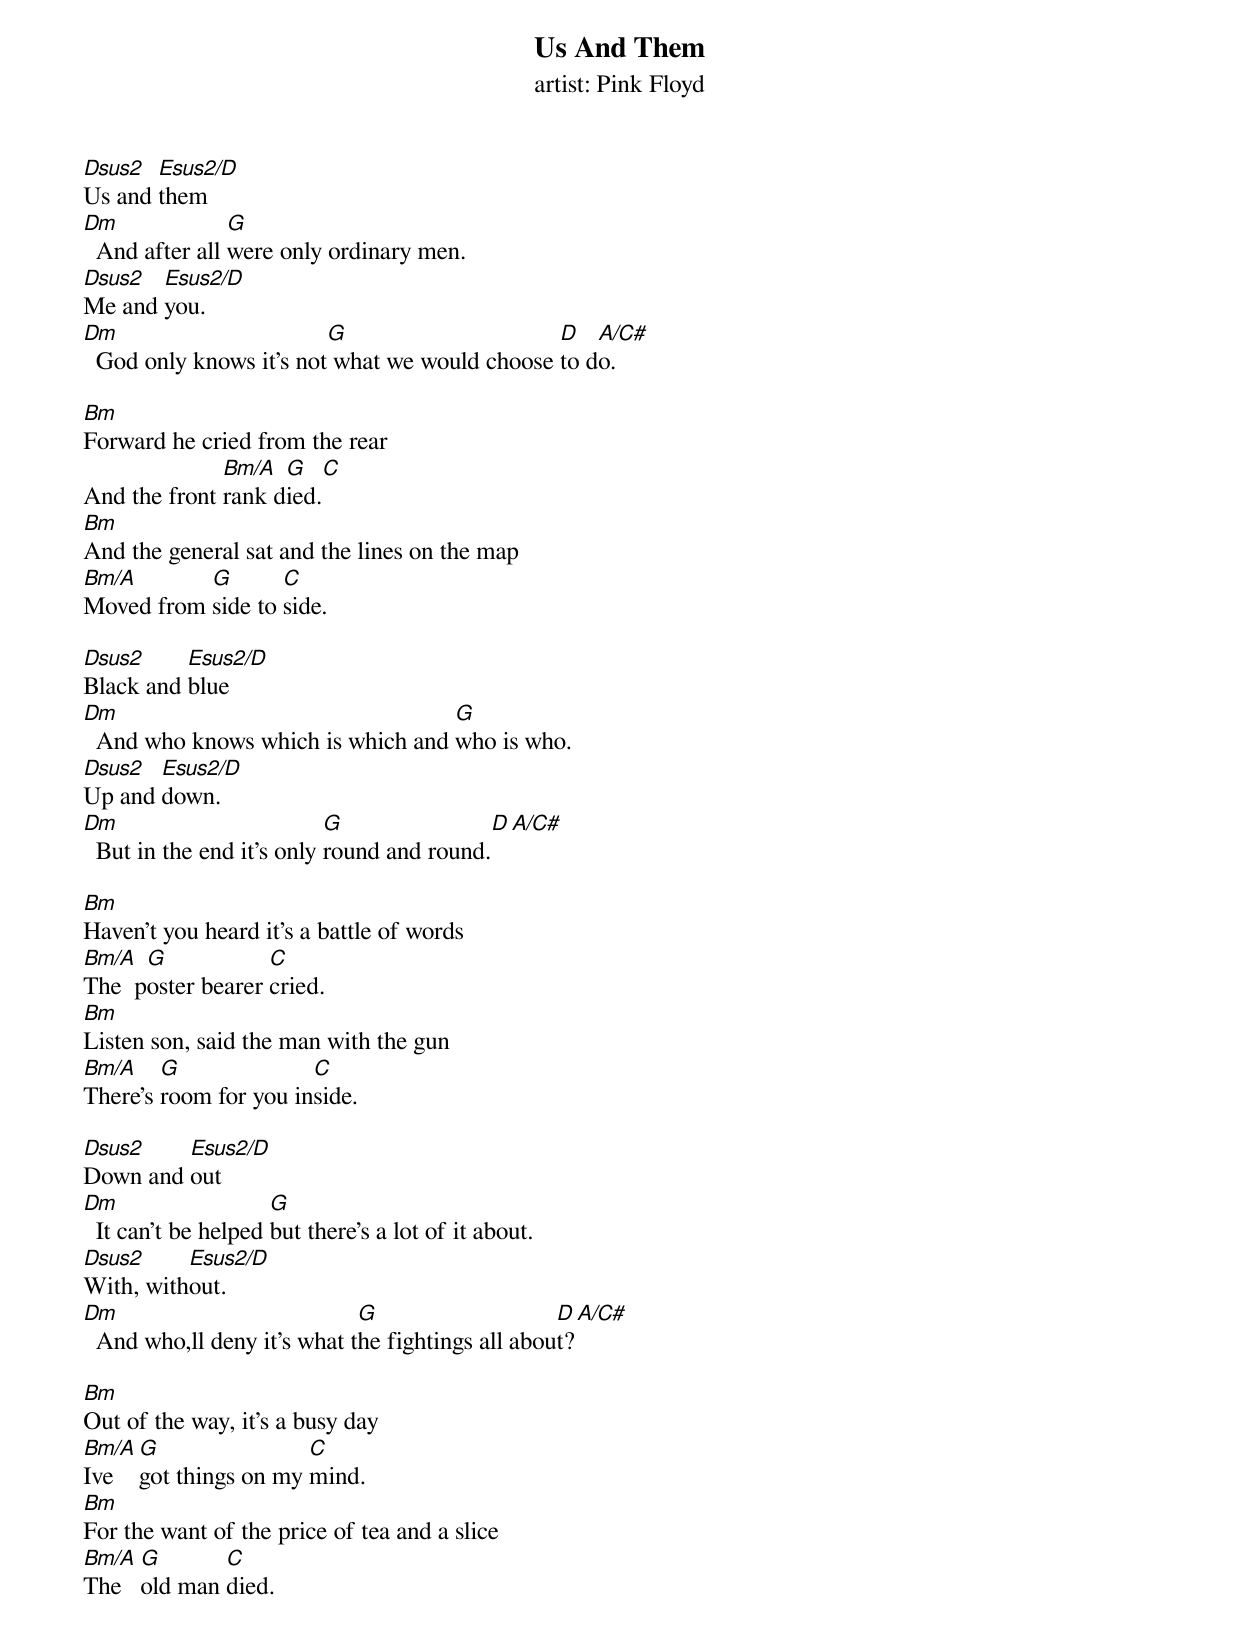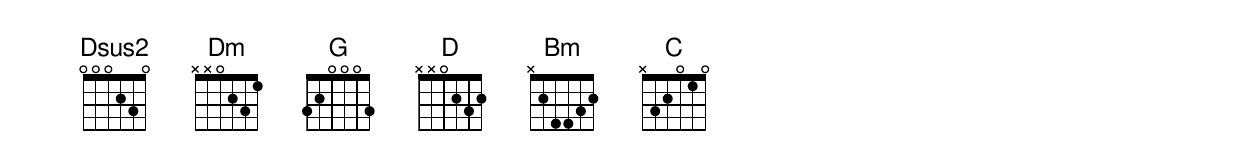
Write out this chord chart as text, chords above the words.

Us And Them
artist: Pink Floyd

Dsus2  Esus2/D
Us and them
Dm              G
  And after all were only ordinary men.
Dsus2  Esus2/D
Me and you.
Dm                       G                     D   A/C#
  God only knows it's not what we would choose to do.

Bm
Forward he cried from the rear
              Bm/A  G    C
And the front rank died.
Bm
And the general sat and the lines on the map
Bm/A       G       C
Moved from side to side.

Dsus2     Esus2/D
Black and blue
Dm                                 G
  And who knows which is which and who is who.
Dsus2  Esus2/D
Up and down.
Dm                         G                   D   A/C#
  But in the end it's only round and round.

Bm
Haven't you heard it's a battle of words
Bm/A  G            C
The  poster bearer cried.
Bm
Listen son, said the man with the gun
Bm/A    G              C
There's room for you inside.

Dsus2    Esus2/D
Down and out
Dm                   G
  It can't be helped but there's a lot of it about.
Dsus2     Esus2/D
With, without.
Dm                           G                    D   A/C#
  And who,ll deny it's what the fightings all about?

Bm
Out of the way, it's a busy day
Bm/A  G                C
Ive   got things on my mind.
Bm
For the want of the price of tea and a slice
Bm/A  G       C
The   old man died.
